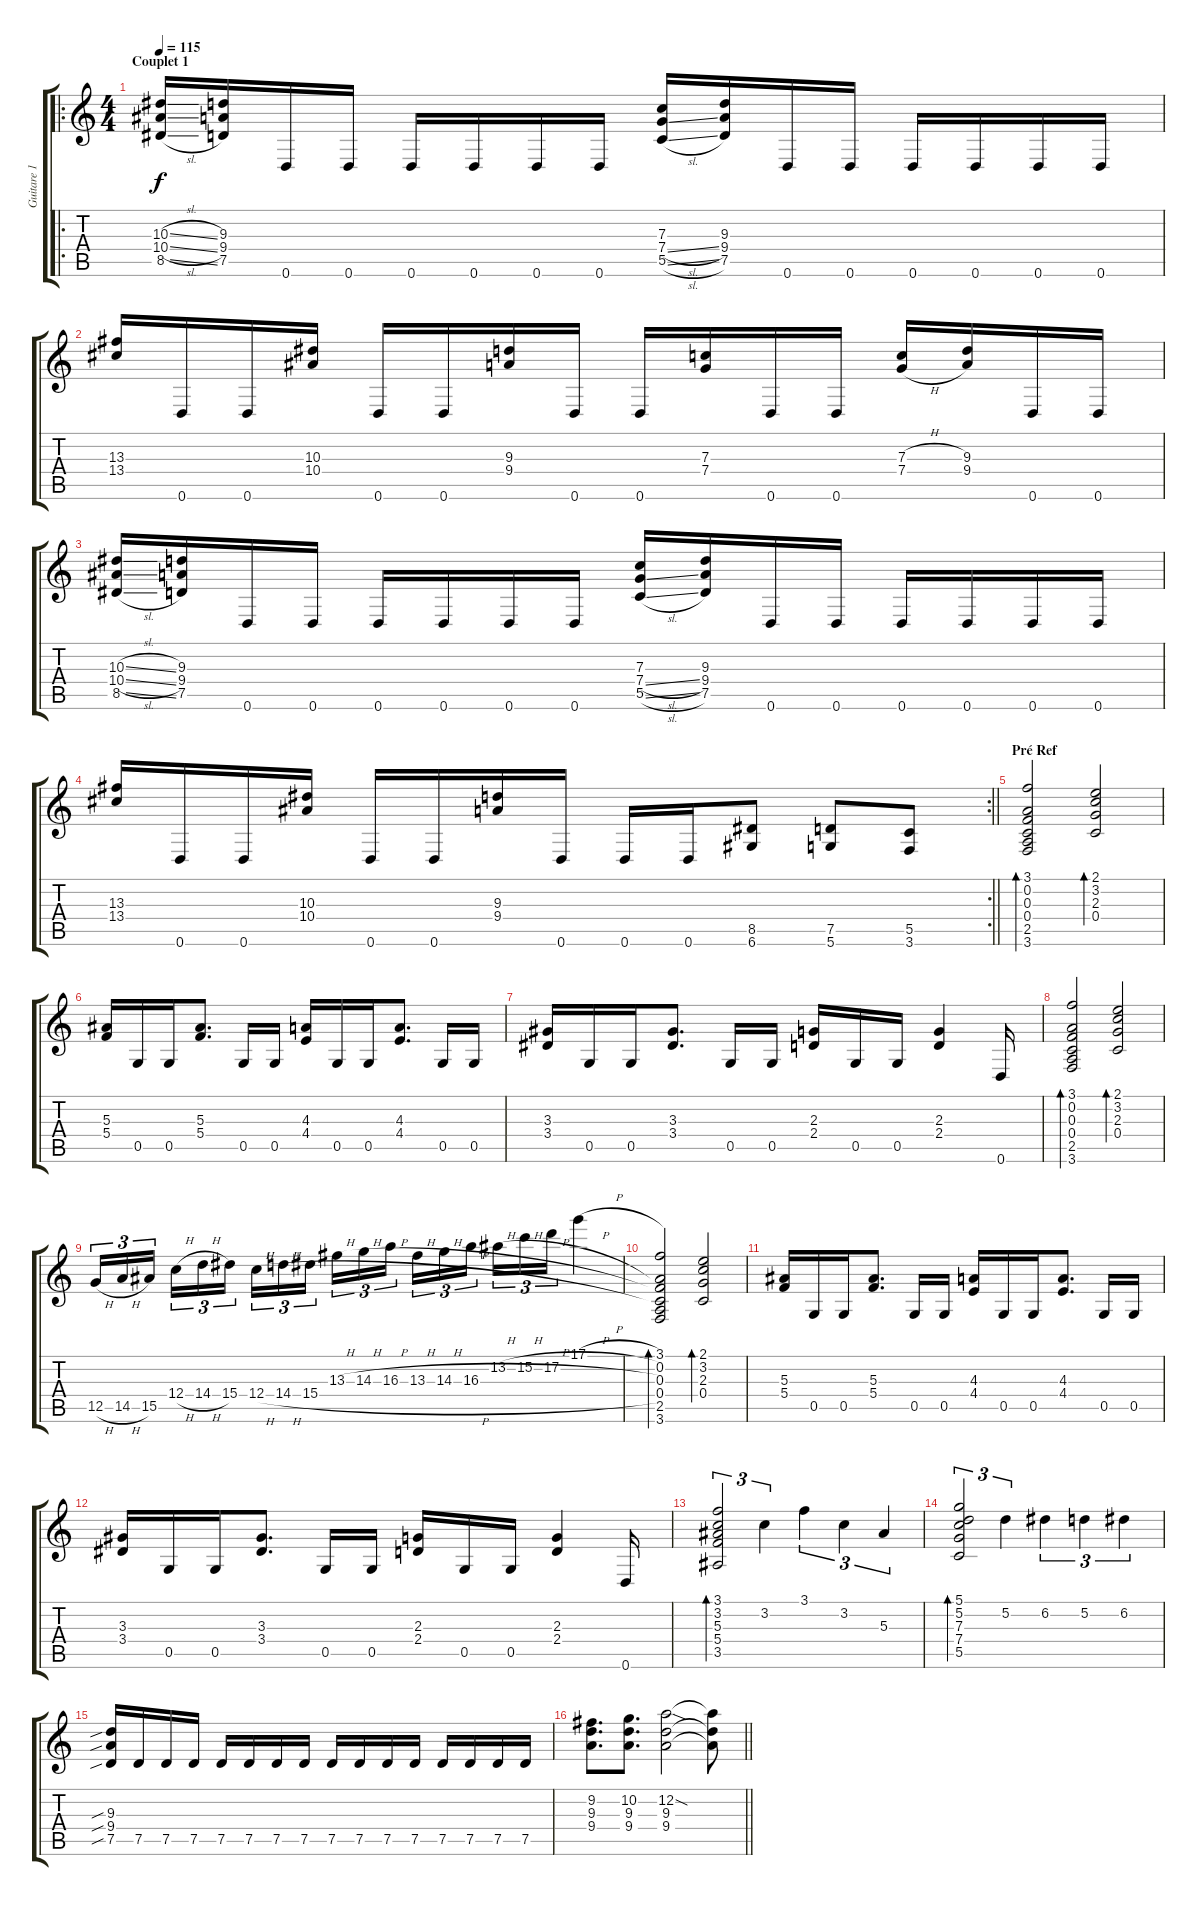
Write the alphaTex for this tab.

\track ("Guitare 1" "Guitare 1") {instrument distortionguitar}
\staff {score tabs}
\tuning (D4 A3 F3 C3 G2 D2) {hide}
\ro
\ts (4 4)
\section ("" "Couplet 1")
\tempo 115
\clef g2
\ks c
(10.3{sl} 10.4{sl} 8.5{sl}).16{dy f} (9.3 9.4 7.5).16 0.6.16 0.6.16 0.6.16 0.6.16 0.6.16 0.6.16 (7.3 7.4{sl} 5.5{sl}).16 (9.3 9.4 7.5).16 0.6.16 0.6.16 0.6.16 0.6.16 0.6.16 0.6.16 |
(13.3 13.4).16 0.6.16 0.6.16 (10.3 10.4).16 0.6.16 0.6.16 (9.3 9.4).16 0.6.16 0.6.16 (7.3 7.4).16 0.6.16 0.6.16 (7.3{h} 7.4{h}).16 (9.3 9.4).16 0.6.16 0.6.16 |
(10.3{sl} 10.4{sl} 8.5{sl}).16 (9.3 9.4 7.5).16 0.6.16 0.6.16 0.6.16 0.6.16 0.6.16 0.6.16 (7.3 7.4{sl} 5.5{sl}).16 (9.3 9.4 7.5).16 0.6.16 0.6.16 0.6.16 0.6.16 0.6.16 0.6.16 |
\rc 2
\barLineRight lightlight
(13.3 13.4).16 0.6.16 0.6.16 (10.3 10.4).16 0.6.16 0.6.16 (9.3 9.4).16 0.6.16 0.6.16 0.6.16 (8.5 6.6).8 (7.5 5.6).8 (5.5 3.6).8 |
\section ("" "Pré Ref")
(3.1 0.2 0.3 0.4 2.5 3.6).2{bd 120} (2.1 3.2 2.3 0.4).2{bd 240} |
(5.3 5.4).16 0.5.16 0.5.16 (5.3 5.4).8{d} 0.5.16 0.5.16 (4.3 4.4).16 0.5.16 0.5.16 (4.3 4.4).8{d} 0.5.16 0.5.16 |
(3.3 3.4).16 0.5.16 0.5.16 (3.3 3.4).8{d} 0.5.16 0.5.16 (2.3 2.4).16 0.5.16 0.5.16 (2.3 2.4).4 0.6.16 |
(3.1 0.2 0.3 0.4 2.5 3.6).2{bd 120} (2.1 3.2 2.3 0.4).2{bd 240} |
12.5{h}.16{tu (3 2)} 14.5{h}.16{tu (3 2)} 15.5.16{tu (3 2) beam splitsecondary} 12.4{h}.16{tu (3 2)} 14.4{h}.16{tu (3 2)} 15.4.16{tu (3 2)} 12.4{h}.16{tu (3 2)} 14.4{h}.16{tu (3 2)} 15.4{h}.16{tu (3 2) beam splitsecondary} 13.3{h}.16{tu (3 2)} 14.3{h}.16{tu (3 2)} 16.3{h}.16{tu (3 2)} 13.3{h}.16{tu (3 2)} 14.3{h}.16{tu (3 2)} 16.3{h}.16{tu (3 2) beam splitsecondary} 13.2{h}.16{tu (3 2)} 15.2{h}.16{tu (3 2)} 17.2{h}.16{tu (3 2)} 17.1{h}.4 |
(3.1 0.2 0.3 0.4 2.5 3.6).2{bd 120} (2.1 3.2 2.3 0.4).2{bd 240} |
(5.3 5.4).16 0.5.16 0.5.16 (5.3 5.4).8{d} 0.5.16 0.5.16 (4.3 4.4).16 0.5.16 0.5.16 (4.3 4.4).8{d} 0.5.16 0.5.16 |
(3.3 3.4).16 0.5.16 0.5.16 (3.3 3.4).8{d} 0.5.16 0.5.16 (2.3 2.4).16 0.5.16 0.5.16 (2.3 2.4).4 0.6.16 |
(3.1 3.2 5.3 5.4 3.5).2{tu (3 2) bd 60} 3.2.4{tu (3 2)} 3.1.4{tu (3 2)} 3.2.4{tu (3 2)} 5.3.4{tu (3 2)} |
(5.1 5.2 7.3 7.4 5.5).2{tu (3 2) bd 120} 5.2.4{tu (3 2)} 6.2.4{tu (3 2)} 5.2.4{tu (3 2)} 6.2.4{tu (3 2)} |
(9.3{sib} 9.4{sib} 7.5{sib}).16 7.5.16 7.5.16 7.5.16 7.5.16 7.5.16 7.5.16 7.5.16 7.5.16 7.5.16 7.5.16 7.5.16 7.5.16 7.5.16 7.5.16 7.5.16 |
\barLineRight lightlight
(9.2 9.3 9.4).8{d} (10.2 9.3 9.4).8{d} (12.2{sod} 9.3 9.4).2 (12.2{t} 9.3{t} 9.4{t}).8
